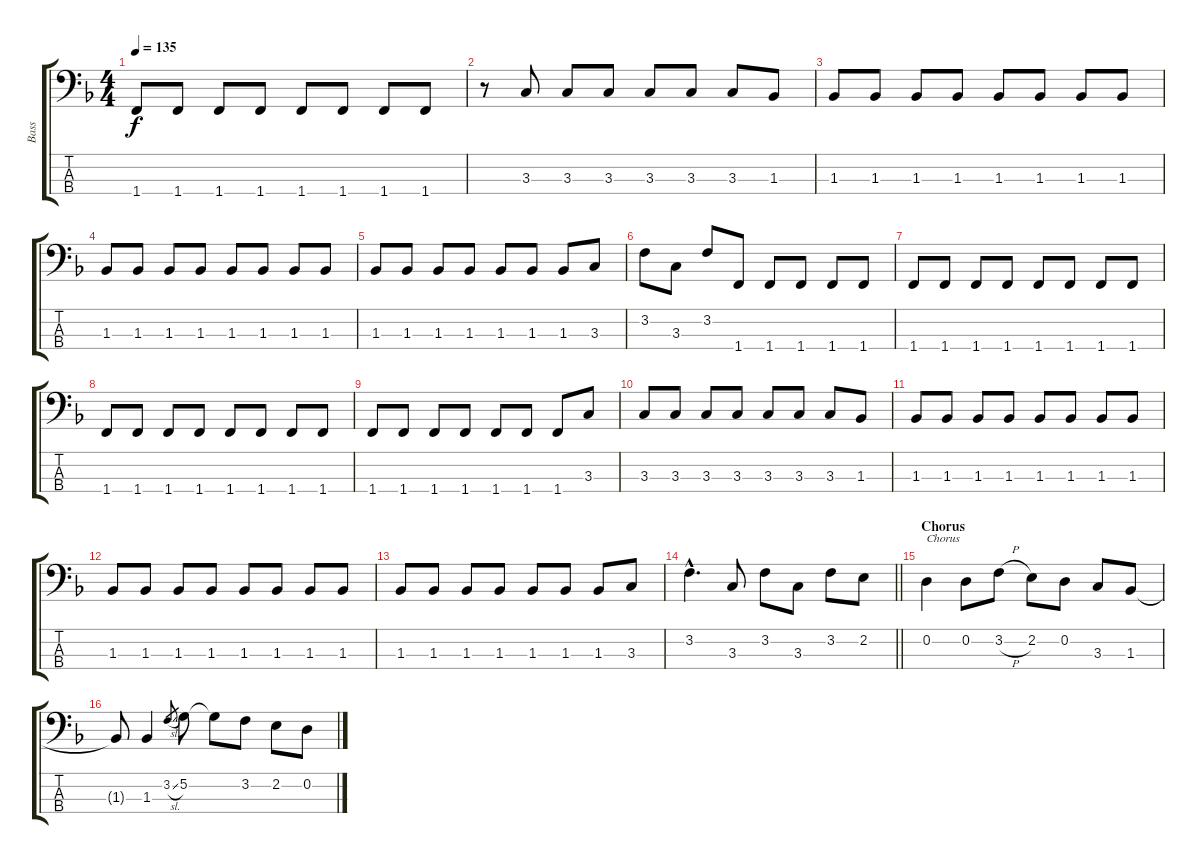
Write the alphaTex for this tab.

\track ("Bass" "Bass") {instrument electricbassfinger}
\staff {score tabs}
\tuning (G2 D2 A1 E1) {hide}
\ts (4 4)
\tempo 135
\clef f4
\ks f
1.4.8{dy f} 1.4.8 1.4.8 1.4.8 1.4.8 1.4.8 1.4.8 1.4.8 |
r.8 3.3.8 3.3.8 3.3.8 3.3.8 3.3.8 3.3.8 1.3.8 |
1.3.8 1.3.8 1.3.8 1.3.8 1.3.8 1.3.8 1.3.8 1.3.8 |
1.3.8 1.3.8 1.3.8 1.3.8 1.3.8 1.3.8 1.3.8 1.3.8 |
1.3.8 1.3.8 1.3.8 1.3.8 1.3.8 1.3.8 1.3.8 3.3.8 |
3.2.8 3.3.8 3.2.8 1.4.8 1.4.8 1.4.8 1.4.8 1.4.8 |
1.4.8 1.4.8 1.4.8 1.4.8 1.4.8 1.4.8 1.4.8 1.4.8 |
1.4.8 1.4.8 1.4.8 1.4.8 1.4.8 1.4.8 1.4.8 1.4.8 |
1.4.8 1.4.8 1.4.8 1.4.8 1.4.8 1.4.8 1.4.8 3.3.8 |
3.3.8 3.3.8 3.3.8 3.3.8 3.3.8 3.3.8 3.3.8 1.3.8 |
1.3.8 1.3.8 1.3.8 1.3.8 1.3.8 1.3.8 1.3.8 1.3.8 |
1.3.8 1.3.8 1.3.8 1.3.8 1.3.8 1.3.8 1.3.8 1.3.8 |
1.3.8 1.3.8 1.3.8 1.3.8 1.3.8 1.3.8 1.3.8 3.3.8 |
\barLineRight lightlight
3.2{hac}.4{d} 3.3.8 3.2.8 3.3.8 3.2.8 2.2.8 |
\section ("" "Chorus")
0.2.4{txt "Chorus"} 0.2.8 3.2{h}.8 2.2.8 0.2.8 3.3.8 1.3.8 |
1.3{t}.8 1.3.4 3.2{sl}.8{gr} 5.2.8 5.2{t}.8 3.2.8 2.2.8 0.2.8
